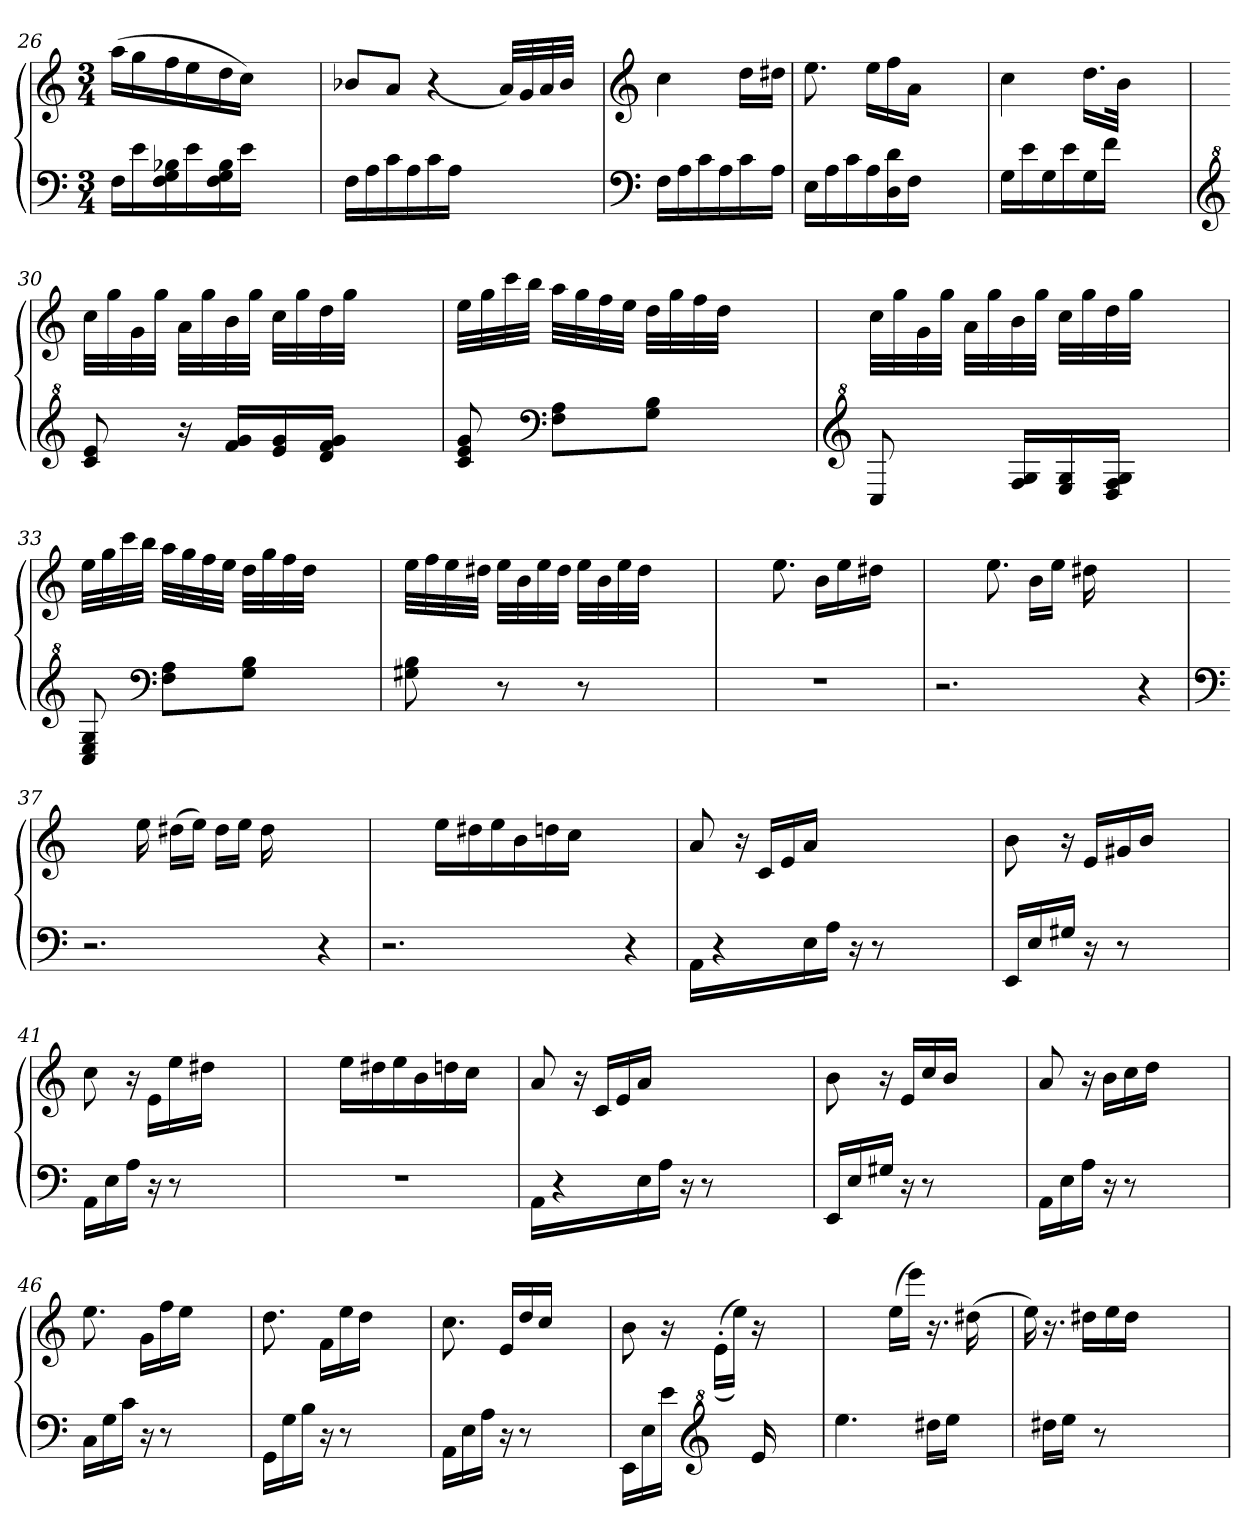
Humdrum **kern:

**kern	**kern
*part1	*part1
*staff2	*staff1
*clefF4	*clefG2
*k[]	*k[]
*M3/4	*M3/4
=26	=26
16F\LL	(>16aa\LL
16e\	16gg\
16F\ 16G\ 16B-X\	16ff\
16e\	16ee\
16F\ 16G\ 16B-\	16dd\
16e\JJ	16cc\JJ)
4.ryy	4.ryy
=27	=27
16F\LL	8b-X/L
16A\	.
16c\	8a/J
16A\	.
16c\	(<4r
16A\JJ	.
4.ryy	.
.	32a/LLL)
.	32g/
.	32a/
.	32b-/JJJ
.	8ryy
!!LO:PB:g=z
=27X2	=27X2
*clefF4	*clefG2
16F\LL	4cc\
16A\	.
16c\	.
16A\	.
16c\	16dd\LL
16A\JJ	16dd#X\JJ
=28	=28
16E\LL	8.ee\
16A\	.
16c\	.
16A\	16ee\LL
16D\ 16d\	16ff\
16F\JJ	16a\JJ
4.ryy	4.ryy
=29	=29
16G\LL	4cc\
16e\	.
16G\	.
16e\	.
16G\	16.dd\LL
16f\JJ	.
.	32b\JJk
4.ryy	4.ryy
=30	=30
*clefG^2	*
8cc/ 8ee/	32cc\LLL
.	32gg\
.	32g\
.	32gg\JJJ
16r	32a\LLL
.	32gg\
16ff/ 16gg/LL	32b\
.	32gg\JJJ
16ee/ 16gg/	32cc\LLL
.	32gg\
16dd/ 16ff/ 16gg/JJ	32dd\
.	32gg\JJJ
4.ryy	4.ryy
!!LO:LB:g=z
=31	=31
8cc/ 8ee/ 8gg/	32ee\LLL
.	32gg\
.	32ccc\
.	32bb\JJJ
*clefF4	*
8F\ 8A\L	32aa\LLL
.	32gg\
.	32ff\
.	32ee\JJJ
8G\ 8B\J	32dd\LLL
.	32gg\
.	32ff\
.	32dd\JJJ
4.ryy	4.ryy
!!LO:LB:g=z
=32	=32
*clefG^2	*
8c/	32cc\LLL
.	32gg\
.	32g\
.	32gg\JJJ
16ryy	32a\LLL
.	32gg\
16f/ 16g/LL	32b\
.	32gg\JJJ
16e/ 16g/	32cc\LLL
.	32gg\
16d/ 16f/ 16g/JJ	32dd\
.	32gg\JJJ
4.ryy	4.ryy
=33	=33
8c/ 8e/ 8g/	32ee\LLL
.	32gg\
.	32ccc\
.	32bb\JJJ
*clefF4	*
8F\ 8A\L	32aa\LLL
.	32gg\
.	32ff\
.	32ee\JJJ
8G\ 8B\J	32dd\LLL
.	32gg\
.	32ff\
.	32dd\JJJ
4.ryy	4.ryy
=34	=34
8G#X\ 8B\	32ee\LLL
.	32ff\
.	32ee\
.	32dd#X\JJJ
8r	32ee\LLL
.	32b\
.	32ee\
.	32dd#\JJJ
8r	32ee\LLL
.	32b\
.	32ee\
.	32dd#\JJJ
4.ryy	4.ryy
!!LO:LB:g=z
=35	=35
2.r	4ryy
.	8.ee\
.	16b\LL
.	16ee\
.	16dd#X\JJ
.	8ryy
=36	=36
2.r	4ryy
.	8.ee\
.	16b\LL
.	16ee\JJ
.	16dd#X\
.	4.ryy
4r	.
!!LO:LB:g=z
=37	=37
*clefF4	*
2.r	4ryy
.	16ee\
.	(>16dd#X\LL
.	16ee\JJ)
.	16dd#\LL
.	16ee\JJ
.	16dd#\
.	4.ryy
4r	.
=38	=38
2.r	4ryy
.	16ee\LL
.	16dd#X\
.	16ee\
.	16b\
.	16ddn\
.	16cc\JJ
.	4.ryy
4r	.
=39	=39
16AA\LL	8a/
4r	.
.	16r
.	16c/LL
.	16e/
16E\	16a/JJ
16A\JJ	4.ryy
16r	.
8r	.
4.ryy	.
.	4ryy
=40	=40
16EE/LL	8b\
16E/	.
16G#X/JJ	16r
16r	16e/LL
8r	16g#X/
.	16b/JJ
4.ryy	4.ryy
=41	=41
16AA\LL	8cc\
16E\	.
16A\JJ	16r
16r	16e\LL
8r	16ee\
.	16dd#X\JJ
4.ryy	4.ryy
!!LO:PB:g=z
=42	=42
2.r	4ryy
.	16ee\LL
.	16dd#X\
.	16ee\
.	16b\
.	16ddn\
.	16cc\JJ
.	8ryy
!!LO:LB:g=z
=43	=43
16AA\LL	8a/
4r	.
.	16r
.	16c/LL
.	16e/
16E\	16a/JJ
16A\JJ	4.ryy
16r	.
8r	.
4.ryy	.
.	4ryy
=44	=44
16EE/LL	8b\
16E/	.
16G#X/JJ	16r
16r	16e/LL
8r	16cc/
.	16b/JJ
4.ryy	4.ryy
=45	=45
16AA\LL	8a/
16E\	.
16A\JJ	16r
16r	16b\LL
8r	16cc\
.	16dd\JJ
4.ryy	4.ryy
=46	=46
16C\LL	8.ee\
16G\	.
16c\JJ	.
16r	16g\LL
8r	16ff\
.	16ee\JJ
4.ryy	4.ryy
=47	=47
16GG\LL	8.dd\
16G\	.
16B\JJ	.
16r	16f\LL
8r	16ee\
.	16dd\JJ
4.ryy	4.ryy
=48	=48
16AA\LL	8.cc\
16E\	.
16A\JJ	.
16r	16e/LL
8r	16dd/
.	16cc/JJ
4.ryy	4.ryy
!!LO:LB:g=z
=49	=49
16EE\LL	8b\
16E\	.
16e\JJ	16r
*clefG^2	*
8ryy	(<(>16e'\LL
.	16ee\JJ))
16ee/	16r
4.ryy	4.ryy
=50	=50
*^	*
4.eee\	2ryy	4.ryy
4.ryy	.	(>16ee\LL
.	.	16eee\JJ)
.	16ddd#X\LL	16.r
.	16eee\JJ	.
.	.	(>16dd#X\
.	8ryy	.
.	.	16.ryy
*v	*v	*
=51	=51
16ryy	16ee\)
16ddd#X\LL	16.r
16eee\JJ	.
.	16dd#X\LL
8r	.
.	16ee\
.	16dd#\JJ
4..ryy	.
.	4ryy
.	8ryy
.	32ryy
=	=
*-	*-
